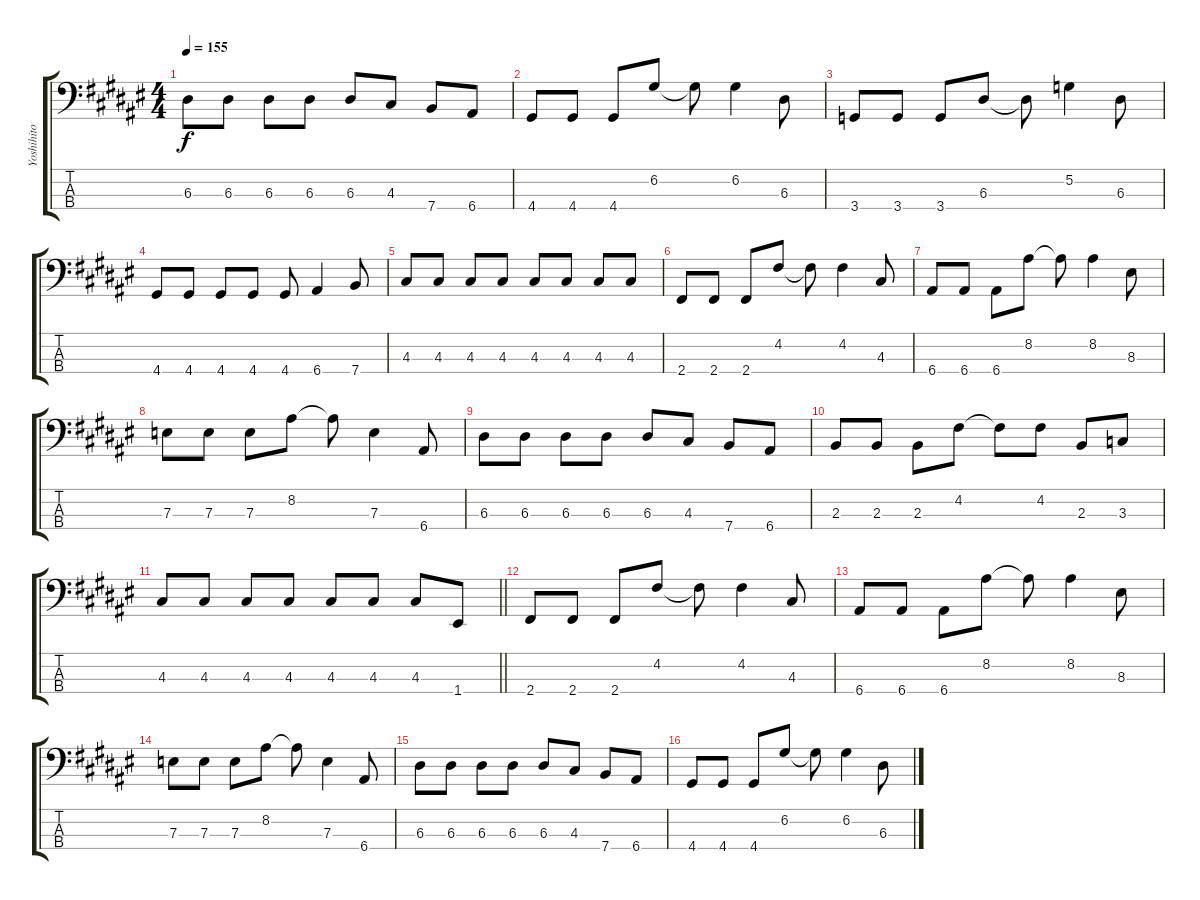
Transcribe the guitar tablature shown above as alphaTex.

\track ("Yoshihito Onda" "Yoshihito ") {instrument electricbasspick}
\staff {score tabs}
\tuning (G2 D2 A1 E1) {hide}
\ts (4 4)
\tempo 155
\clef f4
\ks f#
6.3.8{dy f} 6.3.8 6.3.8 6.3.8 6.3.8 4.3.8 7.4.8 6.4.8 |
4.4.8 4.4.8 4.4.8 6.2.8 6.2{t}.8 6.2.4 6.3.8 |
3.4.8 3.4.8 3.4.8 6.3.8 6.3{t}.8 5.2.4 6.3.8 |
4.4.8 4.4.8 4.4.8 4.4.8 4.4.8 6.4.4 7.4.8 |
4.3.8 4.3.8 4.3.8 4.3.8 4.3.8 4.3.8 4.3.8 4.3.8 |
2.4.8 2.4.8 2.4.8 4.2.8 4.2{t}.8 4.2.4 4.3.8 |
6.4.8 6.4.8 6.4.8 8.2.8 8.2{t}.8 8.2.4 8.3.8 |
7.3.8 7.3.8 7.3.8 8.2.8 8.2{t}.8 7.3.4 6.4.8 |
6.3.8 6.3.8 6.3.8 6.3.8 6.3.8 4.3.8 7.4.8 6.4.8 |
2.3.8 2.3.8 2.3.8 4.2.8 4.2{t}.8 4.2.8 2.3.8 3.3.8 |
\barLineRight lightlight
4.3.8 4.3.8 4.3.8 4.3.8 4.3.8 4.3.8 4.3.8 1.4.8 |
2.4.8 2.4.8 2.4.8 4.2.8 4.2{t}.8 4.2.4 4.3.8 |
6.4.8 6.4.8 6.4.8 8.2.8 8.2{t}.8 8.2.4 8.3.8 |
7.3.8 7.3.8 7.3.8 8.2.8 8.2{t}.8 7.3.4 6.4.8 |
6.3.8 6.3.8 6.3.8 6.3.8 6.3.8 4.3.8 7.4.8 6.4.8 |
4.4.8 4.4.8 4.4.8 6.2.8 6.2{t}.8 6.2.4 6.3.8
